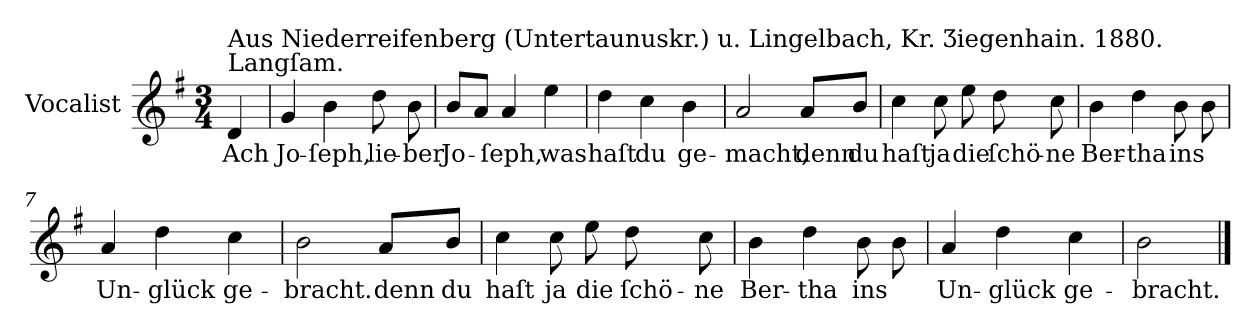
**kern	**text
*part1	*part1
*staff1	*staff1
*I"Vocalist	*
*k[f#]	*
*G:	*
*M3/4	*
=	=
!LO:TX:a:t=Langſam.	!
!LO:TX:a:t=Aus Niederreifenberg (Untertaunuskr.) u. Lingelbach, Kr. Ʒiegenhain. 1880.	!
4d	Ach
=1	=1
4g	Jo-
4b	-ſeph,
8dd	lie-
8b	-ber
=2	=2
8bL	Jo-
8aJ	.
4a	-ſeph,
4ee	was
=3	=3
4dd	haſt
4cc	du
4b	ge-
=4	=4
2a	-macht,
8aL	denn
8bJ	du
=5	=5
4cc	haſt
8cc	ja
8ee	die
8dd	ſchö-
8cc	-ne
=6	=6
4b	Ber-
4dd	-tha
8b	ins
8b	.
=7	=7
4a	Un-
4dd	-glück
4cc	ge-
=8	=8
2b	-bracht.
8aL	denn
8bJ	du
=9	=9
4cc	haſt
8cc	ja
8ee	die
8dd	ſchö-
8cc	-ne
=10	=10
4b	Ber-
4dd	-tha
8b	ins
8b	.
=11	=11
4a	Un-
4dd	-glück
4cc	ge-
=12	=12
2b	-bracht.
==	==
*-	*-
